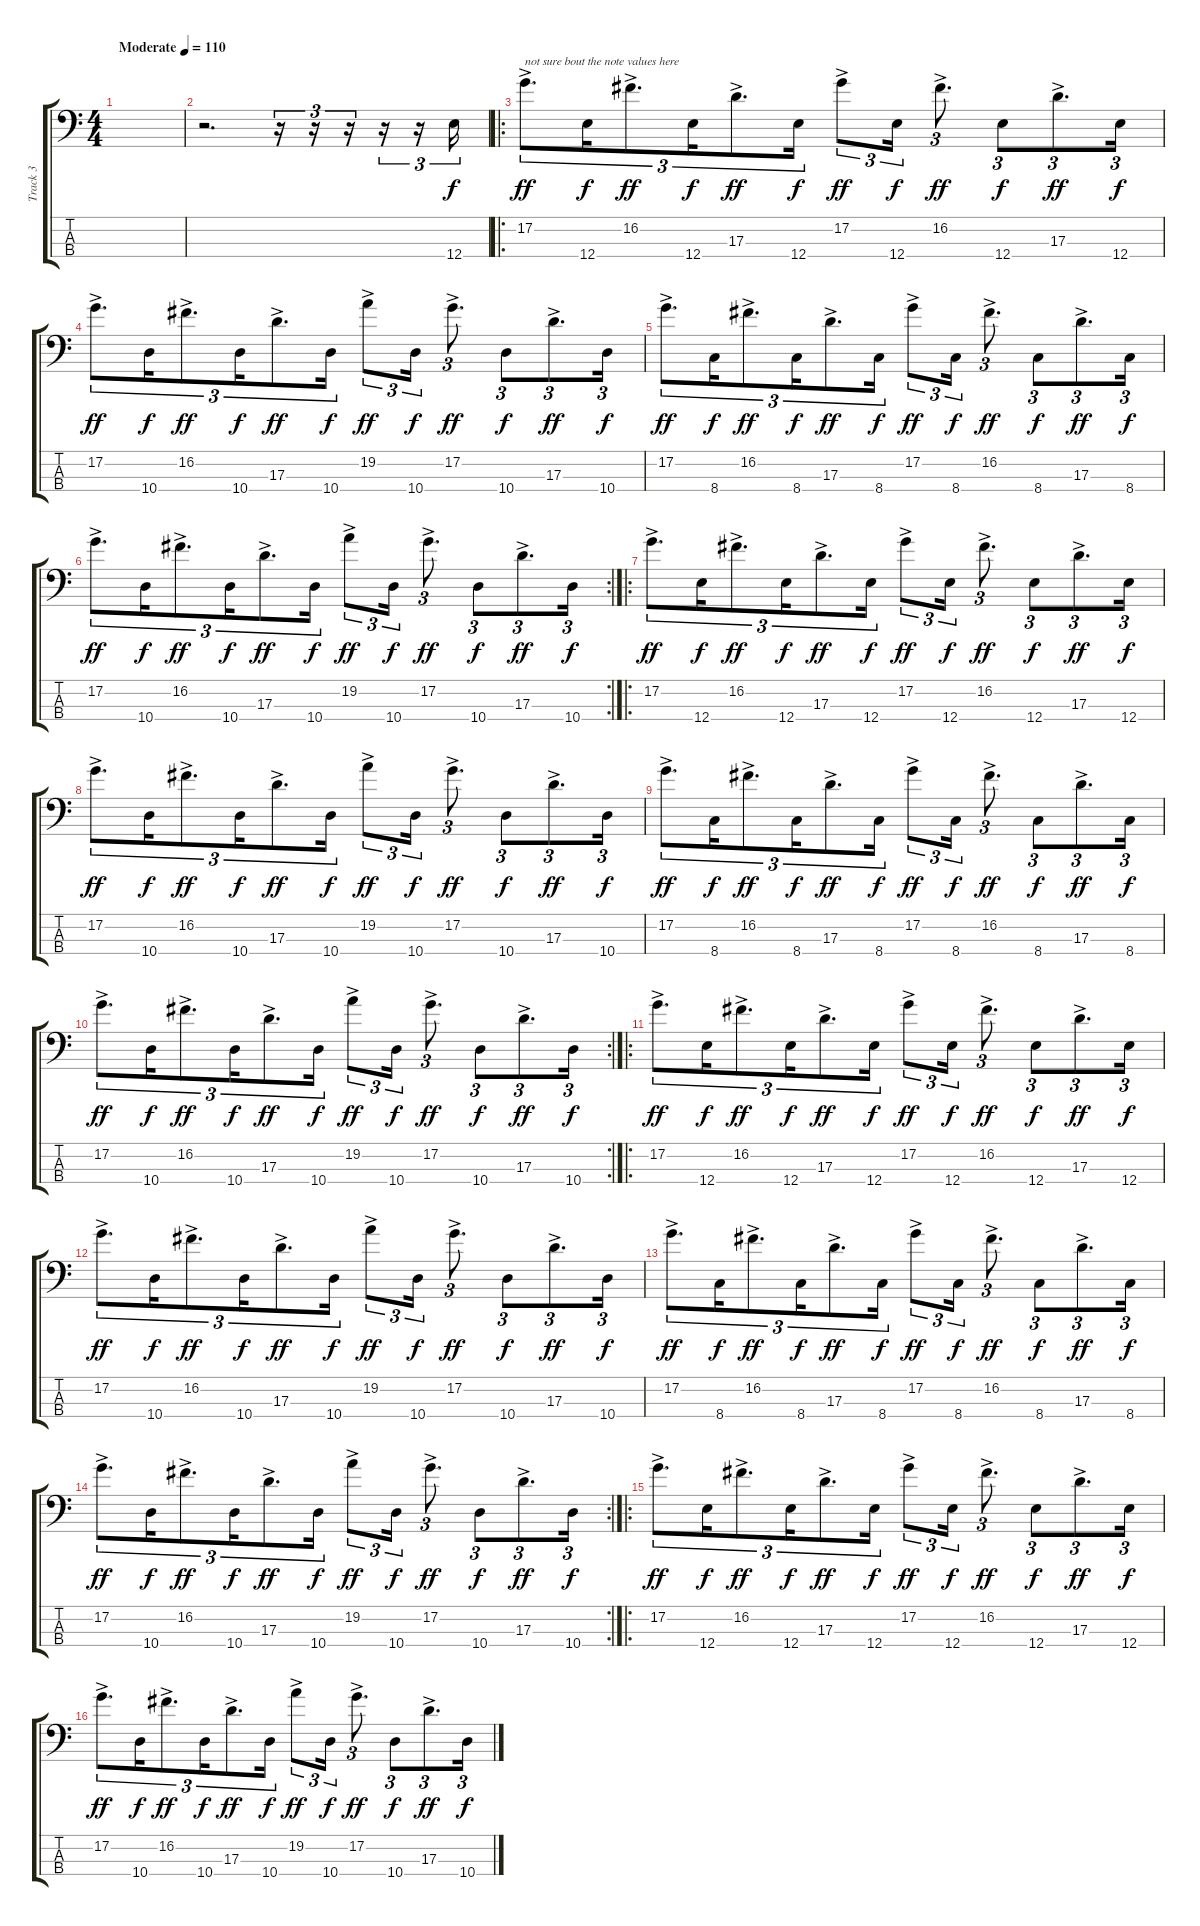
\track ("Track 3" "Track 3") {instrument electricbassfinger}
\staff {score tabs}
\tuning (G2 D2 A1 E1) {hide}
\ts (4 4)
\tempo (110 "Moderate")
\clef f4
\ks c
|
r.2{d} r.16{tu (3 2)} r.16{tu (3 2)} r.16{tu (3 2)} r.16{tu (3 2)} r.16{tu (3 2)} 12.4.16{tu (3 2)} |
\ro
17.2{ac}.8{d tu (3 2) txt "not sure bout the note values here" dy ff} 12.4.16{tu (3 2) dy f} 16.2{ac}.8{d tu (3 2) dy ff} 12.4.16{tu (3 2) dy f} 17.3{ac}.8{d tu (3 2) dy ff} 12.4.16{tu (3 2) dy f} 17.2{ac}.8{tu (3 2) dy ff} 12.4.16{tu (3 2) dy f} 16.2{ac}.8{d tu (3 2) dy ff} 12.4.8{tu (3 2) dy f} 17.3{ac}.8{d tu (3 2) dy ff} 12.4.16{tu (3 2) dy f} |
17.2{ac}.8{d tu (3 2) dy ff} 10.4.16{tu (3 2) dy f} 16.2{ac}.8{d tu (3 2) dy ff} 10.4.16{tu (3 2) dy f} 17.3{ac}.8{d tu (3 2) dy ff} 10.4.16{tu (3 2) dy f} 19.2{ac}.8{tu (3 2) dy ff} 10.4.16{tu (3 2) dy f} 17.2{ac}.8{d tu (3 2) dy ff} 10.4.8{tu (3 2) dy f} 17.3{ac}.8{d tu (3 2) dy ff} 10.4.16{tu (3 2) dy f} |
17.2{ac}.8{d tu (3 2) dy ff} 8.4.16{tu (3 2) dy f} 16.2{ac}.8{d tu (3 2) dy ff} 8.4.16{tu (3 2) dy f} 17.3{ac}.8{d tu (3 2) dy ff} 8.4.16{tu (3 2) dy f} 17.2{ac}.8{tu (3 2) dy ff} 8.4.16{tu (3 2) dy f} 16.2{ac}.8{d tu (3 2) dy ff} 8.4.8{tu (3 2) dy f} 17.3{ac}.8{d tu (3 2) dy ff} 8.4.16{tu (3 2) dy f} |
\rc 2
17.2{ac}.8{d tu (3 2) dy ff} 10.4.16{tu (3 2) dy f} 16.2{ac}.8{d tu (3 2) dy ff} 10.4.16{tu (3 2) dy f} 17.3{ac}.8{d tu (3 2) dy ff} 10.4.16{tu (3 2) dy f} 19.2{ac}.8{tu (3 2) dy ff} 10.4.16{tu (3 2) dy f} 17.2{ac}.8{d tu (3 2) dy ff} 10.4.8{tu (3 2) dy f} 17.3{ac}.8{d tu (3 2) dy ff} 10.4.16{tu (3 2) dy f} |
\ro
17.2{ac}.8{d tu (3 2) dy ff} 12.4.16{tu (3 2) dy f} 16.2{ac}.8{d tu (3 2) dy ff} 12.4.16{tu (3 2) dy f} 17.3{ac}.8{d tu (3 2) dy ff} 12.4.16{tu (3 2) dy f} 17.2{ac}.8{tu (3 2) dy ff} 12.4.16{tu (3 2) dy f} 16.2{ac}.8{d tu (3 2) dy ff} 12.4.8{tu (3 2) dy f} 17.3{ac}.8{d tu (3 2) dy ff} 12.4.16{tu (3 2) dy f} |
17.2{ac}.8{d tu (3 2) dy ff} 10.4.16{tu (3 2) dy f} 16.2{ac}.8{d tu (3 2) dy ff} 10.4.16{tu (3 2) dy f} 17.3{ac}.8{d tu (3 2) dy ff} 10.4.16{tu (3 2) dy f} 19.2{ac}.8{tu (3 2) dy ff} 10.4.16{tu (3 2) dy f} 17.2{ac}.8{d tu (3 2) dy ff} 10.4.8{tu (3 2) dy f} 17.3{ac}.8{d tu (3 2) dy ff} 10.4.16{tu (3 2) dy f} |
17.2{ac}.8{d tu (3 2) dy ff} 8.4.16{tu (3 2) dy f} 16.2{ac}.8{d tu (3 2) dy ff} 8.4.16{tu (3 2) dy f} 17.3{ac}.8{d tu (3 2) dy ff} 8.4.16{tu (3 2) dy f} 17.2{ac}.8{tu (3 2) dy ff} 8.4.16{tu (3 2) dy f} 16.2{ac}.8{d tu (3 2) dy ff} 8.4.8{tu (3 2) dy f} 17.3{ac}.8{d tu (3 2) dy ff} 8.4.16{tu (3 2) dy f} |
\rc 2
17.2{ac}.8{d tu (3 2) dy ff} 10.4.16{tu (3 2) dy f} 16.2{ac}.8{d tu (3 2) dy ff} 10.4.16{tu (3 2) dy f} 17.3{ac}.8{d tu (3 2) dy ff} 10.4.16{tu (3 2) dy f} 19.2{ac}.8{tu (3 2) dy ff} 10.4.16{tu (3 2) dy f} 17.2{ac}.8{d tu (3 2) dy ff} 10.4.8{tu (3 2) dy f} 17.3{ac}.8{d tu (3 2) dy ff} 10.4.16{tu (3 2) dy f} |
\ro
17.2{ac}.8{d tu (3 2) dy ff} 12.4.16{tu (3 2) dy f} 16.2{ac}.8{d tu (3 2) dy ff} 12.4.16{tu (3 2) dy f} 17.3{ac}.8{d tu (3 2) dy ff} 12.4.16{tu (3 2) dy f} 17.2{ac}.8{tu (3 2) dy ff} 12.4.16{tu (3 2) dy f} 16.2{ac}.8{d tu (3 2) dy ff} 12.4.8{tu (3 2) dy f} 17.3{ac}.8{d tu (3 2) dy ff} 12.4.16{tu (3 2) dy f} |
17.2{ac}.8{d tu (3 2) dy ff} 10.4.16{tu (3 2) dy f} 16.2{ac}.8{d tu (3 2) dy ff} 10.4.16{tu (3 2) dy f} 17.3{ac}.8{d tu (3 2) dy ff} 10.4.16{tu (3 2) dy f} 19.2{ac}.8{tu (3 2) dy ff} 10.4.16{tu (3 2) dy f} 17.2{ac}.8{d tu (3 2) dy ff} 10.4.8{tu (3 2) dy f} 17.3{ac}.8{d tu (3 2) dy ff} 10.4.16{tu (3 2) dy f} |
17.2{ac}.8{d tu (3 2) dy ff} 8.4.16{tu (3 2) dy f} 16.2{ac}.8{d tu (3 2) dy ff} 8.4.16{tu (3 2) dy f} 17.3{ac}.8{d tu (3 2) dy ff} 8.4.16{tu (3 2) dy f} 17.2{ac}.8{tu (3 2) dy ff} 8.4.16{tu (3 2) dy f} 16.2{ac}.8{d tu (3 2) dy ff} 8.4.8{tu (3 2) dy f} 17.3{ac}.8{d tu (3 2) dy ff} 8.4.16{tu (3 2) dy f} |
\rc 2
17.2{ac}.8{d tu (3 2) dy ff} 10.4.16{tu (3 2) dy f} 16.2{ac}.8{d tu (3 2) dy ff} 10.4.16{tu (3 2) dy f} 17.3{ac}.8{d tu (3 2) dy ff} 10.4.16{tu (3 2) dy f} 19.2{ac}.8{tu (3 2) dy ff} 10.4.16{tu (3 2) dy f} 17.2{ac}.8{d tu (3 2) dy ff} 10.4.8{tu (3 2) dy f} 17.3{ac}.8{d tu (3 2) dy ff} 10.4.16{tu (3 2) dy f} |
\ro
17.2{ac}.8{d tu (3 2) dy ff} 12.4.16{tu (3 2) dy f} 16.2{ac}.8{d tu (3 2) dy ff} 12.4.16{tu (3 2) dy f} 17.3{ac}.8{d tu (3 2) dy ff} 12.4.16{tu (3 2) dy f} 17.2{ac}.8{tu (3 2) dy ff} 12.4.16{tu (3 2) dy f} 16.2{ac}.8{d tu (3 2) dy ff} 12.4.8{tu (3 2) dy f} 17.3{ac}.8{d tu (3 2) dy ff} 12.4.16{tu (3 2) dy f} |
17.2{ac}.8{d tu (3 2) dy ff} 10.4.16{tu (3 2) dy f} 16.2{ac}.8{d tu (3 2) dy ff} 10.4.16{tu (3 2) dy f} 17.3{ac}.8{d tu (3 2) dy ff} 10.4.16{tu (3 2) dy f} 19.2{ac}.8{tu (3 2) dy ff} 10.4.16{tu (3 2) dy f} 17.2{ac}.8{d tu (3 2) dy ff} 10.4.8{tu (3 2) dy f} 17.3{ac}.8{d tu (3 2) dy ff} 10.4.16{tu (3 2) dy f}
